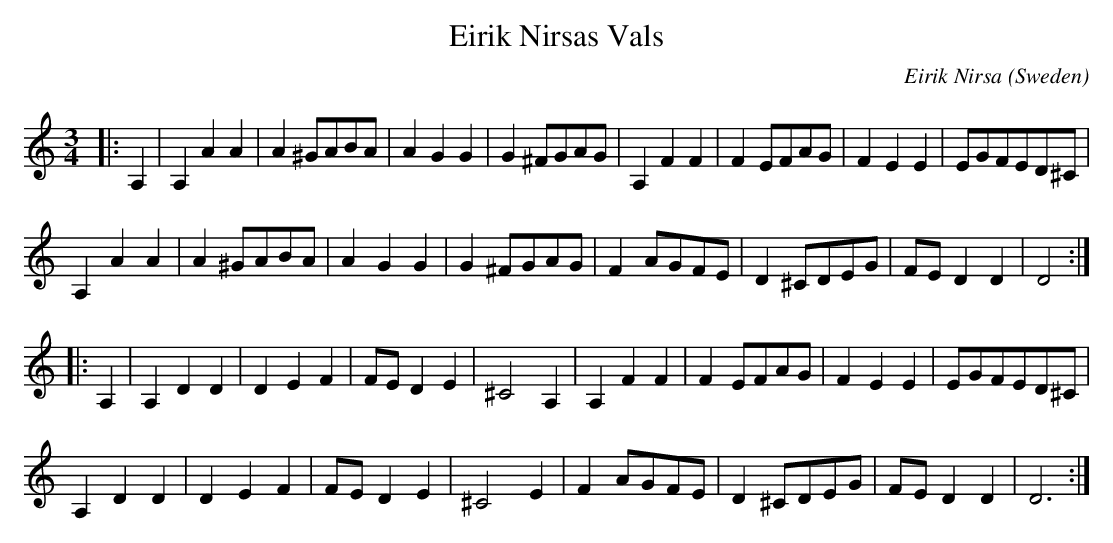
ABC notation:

X:1
T:Eirik Nirsas Vals
O:Sweden
M:3/4
C:Eirik Nirsa
K:DDor
|: A,2 | \
A,2 A2 A2 | A2 ^GABA | A2 G2 G2 | G2 ^FGAG |\
A,2 F2 F2 | F2 EFAG  | F2 E2 E2 | EGFED^C |
A,2 A2 A2 | A2 ^GABA | A2 G2 G2 | G2 ^FGAG |\
F2 AGFE   | D2 ^CDEG | FE D2 D2 | D4 :|
|: A,2 | \
A,2 D2 D2 | D2 E2 F2 | FE D2 E2 | ^C4 A,2 | \
A,2 F2 F2 | F2 EFAG  | F2 E2 E2 | EGFED^C |
A,2 D2 D2 | D2 E2 F2 | FE D2 E2 | ^C4 E2 |\
F2 AGFE   | D2 ^CDEG | FE D2 D2 | D6 :|
